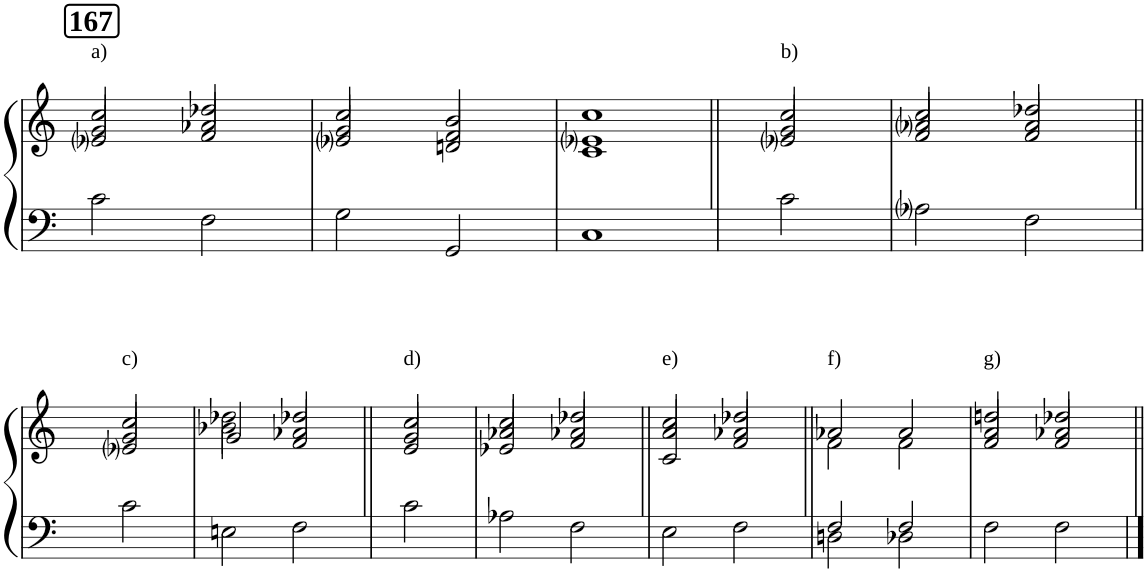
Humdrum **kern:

**kern	**kern
*part1	*part1
*staff2	*staff1
*I"Piano	*
*I'Pno	*
*clefF4	*clefG2
*k[]	*k[]
*M1/1	*M1/1
!!LO:REH:place=s1:a:B:cj:fs=14:t=167
=1	=1
*^	*^
*	*	*	*^
!	!	!LO:TX:a:t=a)	!	!
1ryy	2c\	2cc/	2g/	2e-i/
.	2F\	2dd-X/	2a-X/	2f/
=2	=2	=2	=2	=2
1ryy	2G\	2cc/	2g/	2e-i/
.	2GG/	2b/	2f/	2dn/
=3	=3	=3	=3	=3
1ryy	1C	1cc	1e-i	1c
=4||	=4||	=4||	=4||	=4||
1ryy	2ryy	2ryy	2ryy	2ryy
!	!	!LO:TX:a:t=b)	!	!
.	2c\	2cc/	2g/	2e-i/
=5	=5	=5	=5	=5
1ryy	2A-i\	2cc/	2a-i/	2f/
.	2F\	2dd-X/	2a-/	2f/
!!LO:LB:g=z	!!	!!
=6||	=6||	=6||	=6||	=6||
1ryy	2ryy	2ryy	2ryy	2ryy
!	!	!LO:TX:a:t=c)	!	!
.	2c\	2cc/	2g/	2e-i/
=7	=7	=7	=7	=7
1ryy	2En\	2dd-X\	2b-X\	2g/
.	2F\	2dd-X/	2a-X/	2f/
=8||	=8||	=8||	=8||	=8||
1ryy	2ryy	2ryy	2ryy	2ryy
!	!	!LO:TX:a:t=d)	!	!
.	2c\	2cc/	2g/	2e/
=9	=9	=9	=9	=9
1ryy	2A-X\	2cc/	2a-X/	2e-X/
.	2F\	2dd-X/	2a-X/	2f/
=10||	=10||	=10||	=10||	=10||
!	!	!LO:TX:a:t=e)	!	!
1ryy	2E\	2cc/	2a/	2c/
.	2F\	2dd-X/	2a-X/	2f/
=11||	=11||	=11||	=11||	=11||
*	*^	*	*	*
!	!	!	!LO:TX:a:t=f)	!	!
*	*	*	*	*v	*v
1ryy	2F/	2Dn\	2a-X/	2f\
.	2F/	2D-X\	2a-/	2f\
=12	=12	=12	=12	=12
*	*	*	*	*^
!	!	!	!LO:TX:a:t=g)	!	!
*	*v	*v	*	*	*
1ryy	2F\	2ddn/	2a/	2f/
.	2F\	2dd-X/	2a-X/	2f/
*v	*v	*	*	*
*	*v	*v	*v
=||	=||
*-	*-
